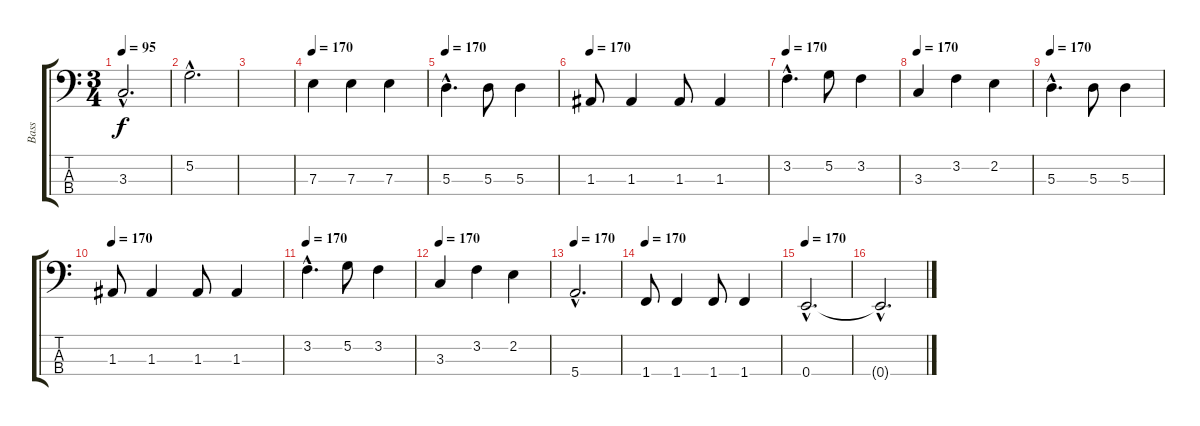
\track ("Bass" "Bass") {instrument electricbasspick}
\staff {score tabs}
\tuning (G2 D2 A1 E1) {hide}
\ts (3 4)
\tempo 95
\clef f4
\ks c
3.3{hac}.2{d dy f} |
5.2{hac}.2{d} |
|
\tempo 170
7.3.4 7.3.4 7.3.4 |
\tempo 170
5.3{hac}.4{d} 5.3.8 5.3.4 |
\tempo 170
1.3.8 1.3.4 1.3.8 1.3.4 |
\tempo 170
3.2{hac}.4{d} 5.2.8 3.2.4 |
\tempo 170
3.3.4 3.2.4 2.2.4 |
\tempo 170
5.3{hac}.4{d} 5.3.8 5.3.4 |
\tempo 170
1.3.8 1.3.4 1.3.8 1.3.4 |
\tempo 170
3.2{hac}.4{d} 5.2.8 3.2.4 |
\tempo 170
3.3.4 3.2.4 2.2.4 |
\tempo 170
5.4{hac}.2{d} |
\tempo 170
1.4.8 1.4.4 1.4.8 1.4.4 |
\tempo 170
0.4{hac}.2{d} |
0.4{hac t}.2{d}
